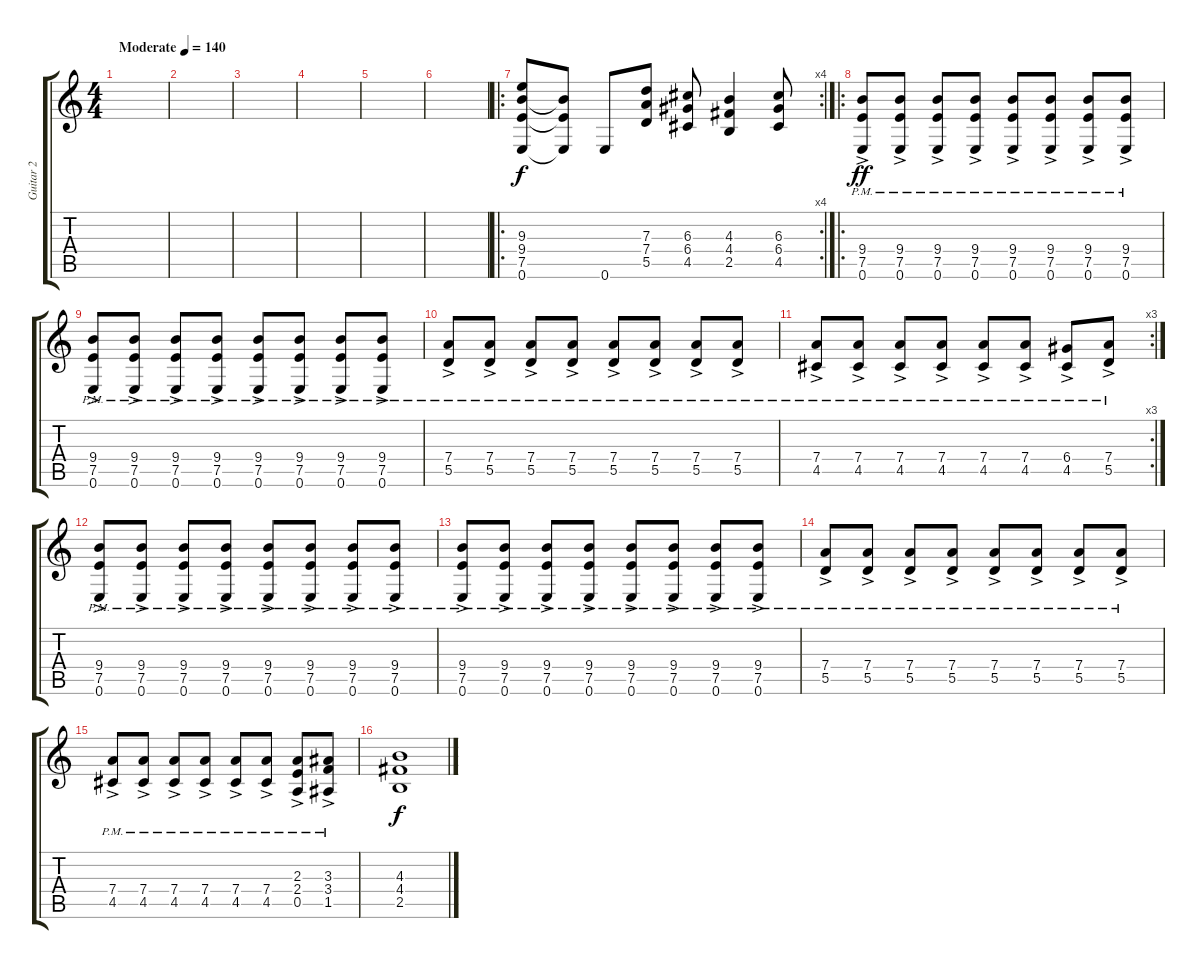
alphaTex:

\track ("Guitar 2" "Guitar 2") {instrument overdrivenguitar}
\staff {score tabs}
\tuning (E4 B3 G3 D3 A2 E2) {hide}
\ts (4 4)
\tempo (140 "Moderate")
\clef g2
\ks c
|
|
|
|
|
|
\ro
\rc 4
(9.3 9.4 7.5 0.6).8 (9.4{t} 7.5{t} 0.6{t}).8 0.6.8 (7.3 7.4 5.5).8 (6.3 6.4 4.5).8 (4.3 4.4 2.5).4 (6.3 6.4 4.5).8 |
\ro
(9.4{ac pm} 7.5{ac pm} 0.6{ac pm}).8{dy ff} (9.4{ac pm} 7.5{ac pm} 0.6{ac pm}).8 (9.4{ac pm} 7.5{ac pm} 0.6{ac pm}).8 (9.4{ac pm} 7.5{ac pm} 0.6{ac pm}).8 (9.4{ac pm} 7.5{ac pm} 0.6{ac pm}).8 (9.4{ac pm} 7.5{ac pm} 0.6{ac pm}).8 (9.4{ac pm} 7.5{ac pm} 0.6{ac pm}).8 (9.4{ac pm} 7.5{ac pm} 0.6{ac pm}).8 |
(9.4{ac pm} 7.5{ac pm} 0.6{ac pm}).8 (9.4{ac pm} 7.5{ac pm} 0.6{ac pm}).8 (9.4{ac pm} 7.5{ac pm} 0.6{ac pm}).8 (9.4{ac pm} 7.5{ac pm} 0.6{ac pm}).8 (9.4{ac pm} 7.5{ac pm} 0.6{ac pm}).8 (9.4{ac pm} 7.5{ac pm} 0.6{ac pm}).8 (9.4{ac pm} 7.5{ac pm} 0.6{ac pm}).8 (9.4{ac pm} 7.5{ac pm} 0.6{ac pm}).8 |
(7.4{ac pm} 5.5{ac pm}).8 (7.4{ac pm} 5.5{ac pm}).8 (7.4{ac pm} 5.5{ac pm}).8 (7.4{ac pm} 5.5{ac pm}).8 (7.4{ac pm} 5.5{ac pm}).8 (7.4{ac pm} 5.5{ac pm}).8 (7.4{ac pm} 5.5{ac pm}).8 (7.4{ac pm} 5.5{ac pm}).8 |
\rc 3
(7.4{ac pm} 4.5{ac pm}).8 (7.4{ac pm} 4.5{ac pm}).8 (7.4{ac pm} 4.5{ac pm}).8 (7.4{ac pm} 4.5{ac pm}).8 (7.4{ac pm} 4.5{ac pm}).8 (7.4{ac pm} 4.5{ac pm}).8 (6.4{ac pm} 4.5{ac pm}).8 (7.4{ac pm} 5.5{ac pm}).8 |
(9.4{ac pm} 7.5{ac pm} 0.6{ac pm}).8 (9.4{ac pm} 7.5{ac pm} 0.6{ac pm}).8 (9.4{ac pm} 7.5{ac pm} 0.6{ac pm}).8 (9.4{ac pm} 7.5{ac pm} 0.6{ac pm}).8 (9.4{ac pm} 7.5{ac pm} 0.6{ac pm}).8 (9.4{ac pm} 7.5{ac pm} 0.6{ac pm}).8 (9.4{ac pm} 7.5{ac pm} 0.6{ac pm}).8 (9.4{ac pm} 7.5{ac pm} 0.6{ac pm}).8 |
(9.4{ac pm} 7.5{ac pm} 0.6{ac pm}).8 (9.4{ac pm} 7.5{ac pm} 0.6{ac pm}).8 (9.4{ac pm} 7.5{ac pm} 0.6{ac pm}).8 (9.4{ac pm} 7.5{ac pm} 0.6{ac pm}).8 (9.4{ac pm} 7.5{ac pm} 0.6{ac pm}).8 (9.4{ac pm} 7.5{ac pm} 0.6{ac pm}).8 (9.4{ac pm} 7.5{ac pm} 0.6{ac pm}).8 (9.4{ac pm} 7.5{ac pm} 0.6{ac pm}).8 |
(7.4{ac pm} 5.5{ac pm}).8 (7.4{ac pm} 5.5{ac pm}).8 (7.4{ac pm} 5.5{ac pm}).8 (7.4{ac pm} 5.5{ac pm}).8 (7.4{ac pm} 5.5{ac pm}).8 (7.4{ac pm} 5.5{ac pm}).8 (7.4{ac pm} 5.5{ac pm}).8 (7.4{ac pm} 5.5{ac pm}).8 |
(7.4{ac pm} 4.5{ac pm}).8 (7.4{ac pm} 4.5{ac pm}).8 (7.4{ac pm} 4.5{ac pm}).8 (7.4{ac pm} 4.5{ac pm}).8 (7.4{ac pm} 4.5{ac pm}).8 (7.4{ac pm} 4.5{ac pm}).8 (2.3 2.4{ac pm} 0.5{ac pm}).8 (3.3 3.4{ac pm} 1.5{ac pm}).8 |
(4.3 4.4 2.5).1{dy f}
